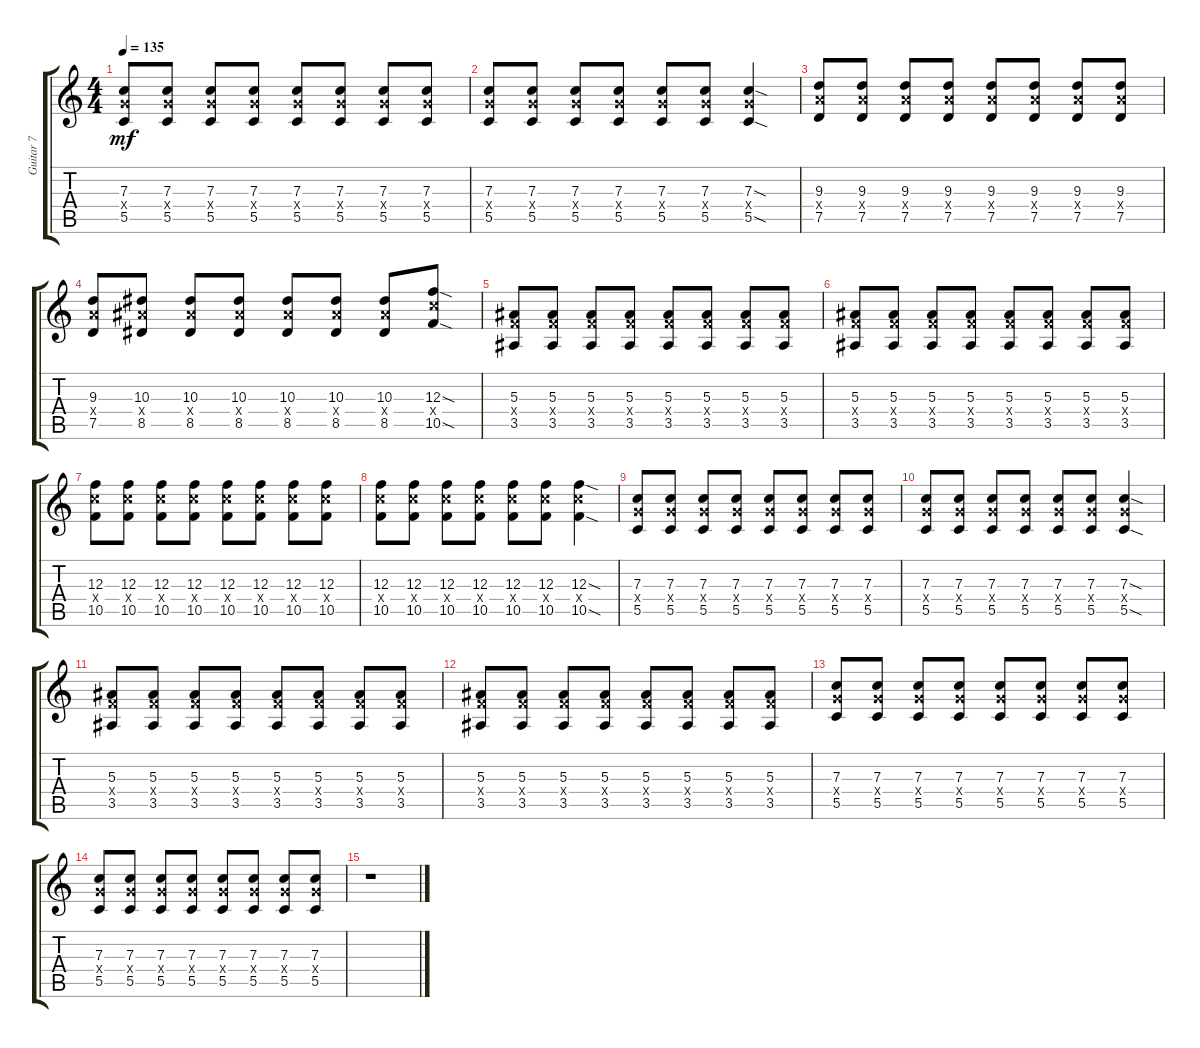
\track ("Guitar 7" "Guitar 7") {instrument distortionguitar}
\staff {score tabs}
\tuning (D4 A3 F3 C3 G2 C2) {hide}
\ts (4 4)
\tempo 135
\clef g2
\ks c
(7.3 7.4{x} 5.5).8{dy mf} (7.3 7.4{x} 5.5).8 (7.3 7.4{x} 5.5).8 (7.3 7.4{x} 5.5).8 (7.3 7.4{x} 5.5).8 (7.3 7.4{x} 5.5).8 (7.3 7.4{x} 5.5).8 (7.3 7.4{x} 5.5).8 |
(7.3 7.4{x} 5.5).8 (7.3 7.4{x} 5.5).8 (7.3 7.4{x} 5.5).8 (7.3 7.4{x} 5.5).8 (7.3 7.4{x} 5.5).8 (7.3 7.4{x} 5.5).8 (7.3{sod} 7.4{x} 5.5{sod}).4 |
(9.3 9.4{x} 7.5).8 (9.3 9.4{x} 7.5).8 (9.3 9.4{x} 7.5).8 (9.3 9.4{x} 7.5).8 (9.3 9.4{x} 7.5).8 (9.3 9.4{x} 7.5).8 (9.3 9.4{x} 7.5).8 (9.3 9.4{x} 7.5).8 |
(9.3 9.4{x} 7.5).8 (10.3 10.4{x} 8.5).8 (10.3 10.4{x} 8.5).8 (10.3 10.4{x} 8.5).8 (10.3 10.4{x} 8.5).8 (10.3 10.4{x} 8.5).8 (10.3 10.4{x} 8.5).8 (12.3{sod} 12.4{x} 10.5{sod}).8 |
(5.3 5.4{x} 3.5).8 (5.3 5.4{x} 3.5).8 (5.3 5.4{x} 3.5).8 (5.3 5.4{x} 3.5).8 (5.3 5.4{x} 3.5).8 (5.3 5.4{x} 3.5).8 (5.3 5.4{x} 3.5).8 (5.3 5.4{x} 3.5).8 |
(5.3 5.4{x} 3.5).8 (5.3 5.4{x} 3.5).8 (5.3 5.4{x} 3.5).8 (5.3 5.4{x} 3.5).8 (5.3 5.4{x} 3.5).8 (5.3 5.4{x} 3.5).8 (5.3 5.4{x} 3.5).8 (5.3 5.4{x} 3.5).8 |
(12.3 12.4{x} 10.5).8 (12.3 12.4{x} 10.5).8 (12.3 12.4{x} 10.5).8 (12.3 12.4{x} 10.5).8 (12.3 12.4{x} 10.5).8 (12.3 12.4{x} 10.5).8 (12.3 12.4{x} 10.5).8 (12.3 12.4{x} 10.5).8 |
(12.3 12.4{x} 10.5).8 (12.3 12.4{x} 10.5).8 (12.3 12.4{x} 10.5).8 (12.3 12.4{x} 10.5).8 (12.3 12.4{x} 10.5).8 (12.3 12.4{x} 10.5).8 (12.3{sod} 12.4{x} 10.5{sod}).4 |
(7.3 7.4{x} 5.5).8 (7.3 7.4{x} 5.5).8 (7.3 7.4{x} 5.5).8 (7.3 7.4{x} 5.5).8 (7.3 7.4{x} 5.5).8 (7.3 7.4{x} 5.5).8 (7.3 7.4{x} 5.5).8 (7.3 7.4{x} 5.5).8 |
(7.3 7.4{x} 5.5).8 (7.3 7.4{x} 5.5).8 (7.3 7.4{x} 5.5).8 (7.3 7.4{x} 5.5).8 (7.3 7.4{x} 5.5).8 (7.3 7.4{x} 5.5).8 (7.3{sod} 7.4{x} 5.5{sod}).4 |
(5.3 5.4{x} 3.5).8 (5.3 5.4{x} 3.5).8 (5.3 5.4{x} 3.5).8 (5.3 5.4{x} 3.5).8 (5.3 5.4{x} 3.5).8 (5.3 5.4{x} 3.5).8 (5.3 5.4{x} 3.5).8 (5.3 5.4{x} 3.5).8 |
(5.3 5.4{x} 3.5).8 (5.3 5.4{x} 3.5).8 (5.3 5.4{x} 3.5).8 (5.3 5.4{x} 3.5).8 (5.3 5.4{x} 3.5).8 (5.3 5.4{x} 3.5).8 (5.3 5.4{x} 3.5).8 (5.3 5.4{x} 3.5).8 |
(7.3 7.4{x} 5.5).8 (7.3 7.4{x} 5.5).8 (7.3 7.4{x} 5.5).8 (7.3 7.4{x} 5.5).8 (7.3 7.4{x} 5.5).8 (7.3 7.4{x} 5.5).8 (7.3 7.4{x} 5.5).8 (7.3 7.4{x} 5.5).8 |
(7.3 7.4{x} 5.5).8 (7.3 7.4{x} 5.5).8 (7.3 7.4{x} 5.5).8 (7.3 7.4{x} 5.5).8 (7.3 7.4{x} 5.5).8 (7.3 7.4{x} 5.5).8 (7.3 7.4{x} 5.5).8 (7.3 7.4{x} 5.5).8 |
r.1
